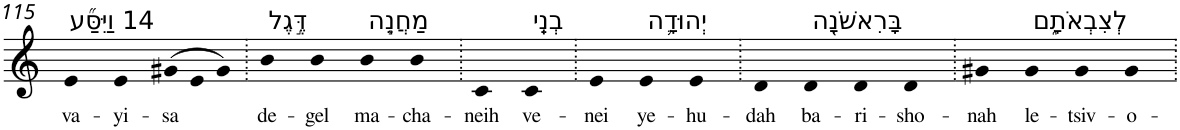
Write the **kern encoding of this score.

**kern	**text
*part1	*part1
*staff1	*staff1
*I"Piano	*
*I'Pno	*
!!LO:PB:g=z
*clefG2	*
*k[]	*
=115	=115
!LO:TX:a:t=14 וַיִּסַּ֞ע	!
!	!LO:LY:b
4e	va-
!	!LO:LY:b
4e	-yi-
*Xtuplet	*
!	!LO:LY:b
(>12g#X	-sa
12e	.
12g#)	.
=116.	=116.
!LO:TX:a:t=דֶּ֣גֶל	!
!	!LO:LY:b
4b	de-
!	!LO:LY:b
4b	-gel
!LO:TX:a:t=מַחֲנֵ֧ה	!
!	!LO:LY:b
4b	ma-
!	!LO:LY:b
4b	-cha-
=117.	=117.
!	!LO:LY:b
4c	-neih
!LO:TX:a:t=בְנֵֽי	!
!	!LO:LY:b
4c	ve-
=118.	=118.
!	!LO:LY:b
4e	-nei
!LO:TX:a:t=יְהוּדָ֛ה	!
!	!LO:LY:b
4e	ye-
!	!LO:LY:b
4e	-hu-
=119.	=119.
!	!LO:LY:b
4d	-dah
!LO:TX:a:t=בָּרִאשֹׁנָ֖ה	!
!	!LO:LY:b
4d	ba-
!	!LO:LY:b
4d	-ri-
!	!LO:LY:b
4d	-sho-
=120.	=120.
!	!LO:LY:b
4g#X	-nah
!LO:TX:a:t=לְצִבְאֹתָ֑ם	!
!	!LO:LY:b
4g#	le-
!	!LO:LY:b
4g#	-tsiv-
!	!LO:LY:b
4g#	-o-
=.	=.
*-	*-
